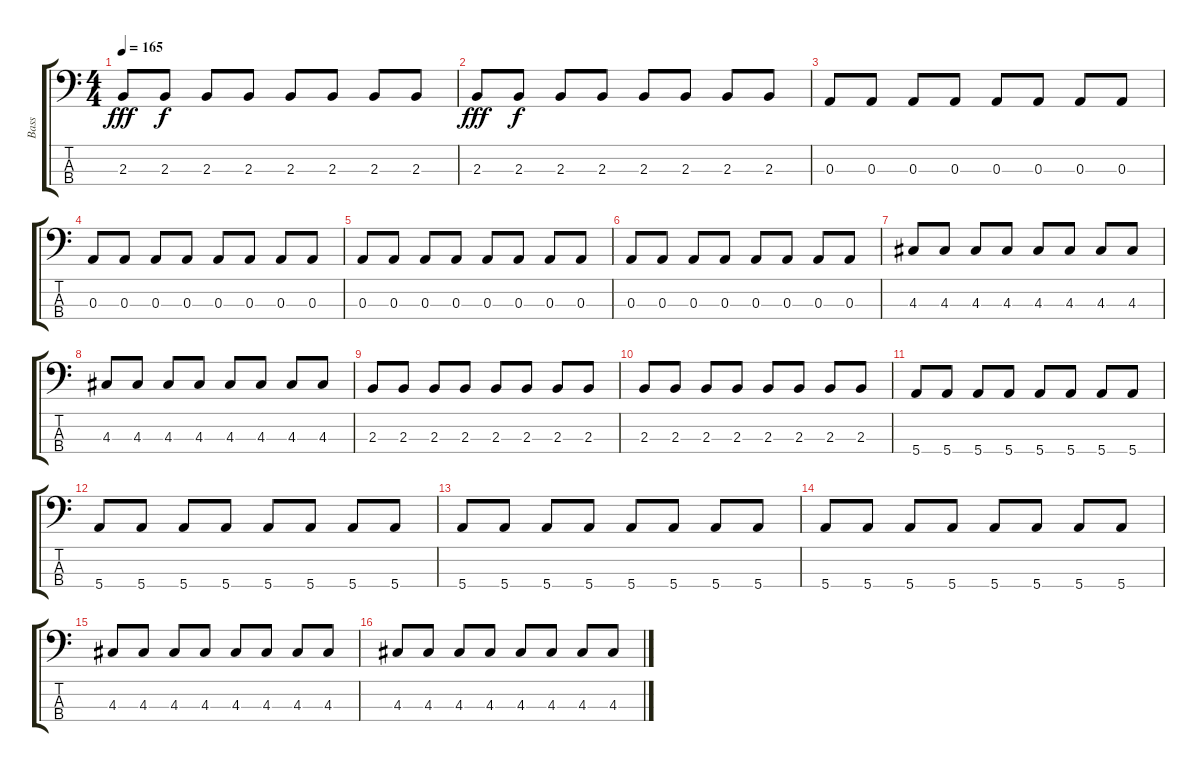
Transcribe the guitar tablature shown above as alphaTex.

\track ("Bass" "Bass") {instrument electricbasspick}
\staff {score tabs}
\tuning (G2 D2 A1 E1) {hide}
\ts (4 4)
\tempo 165
\clef f4
\ks c
2.3.8{dy fff} 2.3.8{dy f} 2.3.8 2.3.8 2.3.8 2.3.8 2.3.8 2.3.8 |
2.3.8{dy fff} 2.3.8{dy f} 2.3.8 2.3.8 2.3.8 2.3.8 2.3.8 2.3.8 |
0.3.8 0.3.8 0.3.8 0.3.8 0.3.8 0.3.8 0.3.8 0.3.8 |
0.3.8 0.3.8 0.3.8 0.3.8 0.3.8 0.3.8 0.3.8 0.3.8 |
0.3.8 0.3.8 0.3.8 0.3.8 0.3.8 0.3.8 0.3.8 0.3.8 |
0.3.8 0.3.8 0.3.8 0.3.8 0.3.8 0.3.8 0.3.8 0.3.8 |
4.3.8 4.3.8 4.3.8 4.3.8 4.3.8 4.3.8 4.3.8 4.3.8 |
4.3.8 4.3.8 4.3.8 4.3.8 4.3.8 4.3.8 4.3.8 4.3.8 |
2.3.8 2.3.8 2.3.8 2.3.8 2.3.8 2.3.8 2.3.8 2.3.8 |
2.3.8 2.3.8 2.3.8 2.3.8 2.3.8 2.3.8 2.3.8 2.3.8 |
5.4.8 5.4.8 5.4.8 5.4.8 5.4.8 5.4.8 5.4.8 5.4.8 |
5.4.8 5.4.8 5.4.8 5.4.8 5.4.8 5.4.8 5.4.8 5.4.8 |
5.4.8 5.4.8 5.4.8 5.4.8 5.4.8 5.4.8 5.4.8 5.4.8 |
5.4.8 5.4.8 5.4.8 5.4.8 5.4.8 5.4.8 5.4.8 5.4.8 |
4.3.8 4.3.8 4.3.8 4.3.8 4.3.8 4.3.8 4.3.8 4.3.8 |
4.3.8 4.3.8 4.3.8 4.3.8 4.3.8 4.3.8 4.3.8 4.3.8
